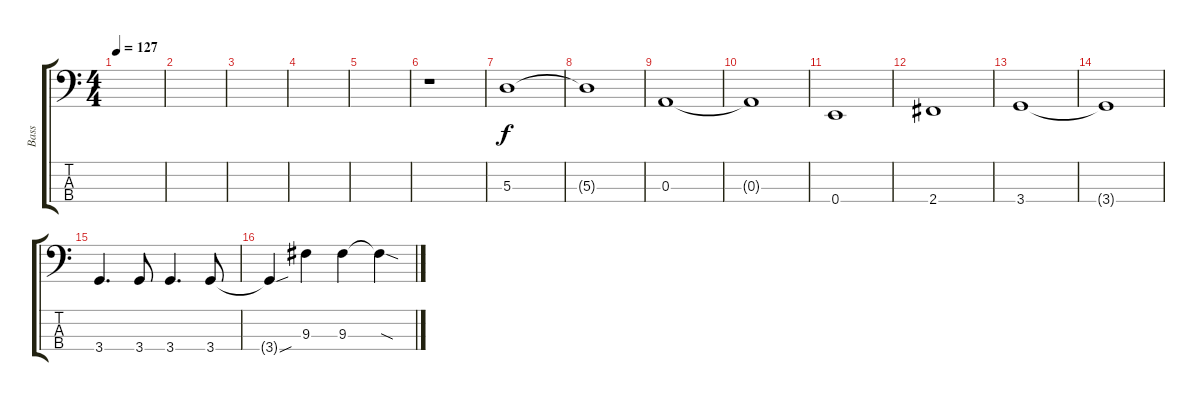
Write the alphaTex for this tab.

\track ("Bass" "Bass") {instrument electricbassfinger}
\staff {score tabs}
\tuning (G2 D2 A1 E1) {hide}
\ts (4 4)
\tempo 127
\clef f4
\ks c
|
|
|
|
|
r.1 |
5.3.1 |
5.3{t}.1 |
0.3.1 |
0.3{t}.1 |
0.4.1 |
2.4.1 |
3.4.1 |
3.4{t}.1 |
3.4.4{d} 3.4.8 3.4.4{d} 3.4.8 |
3.4{sou t}.4 9.3.4 9.3.4 9.3{sod t}.4
